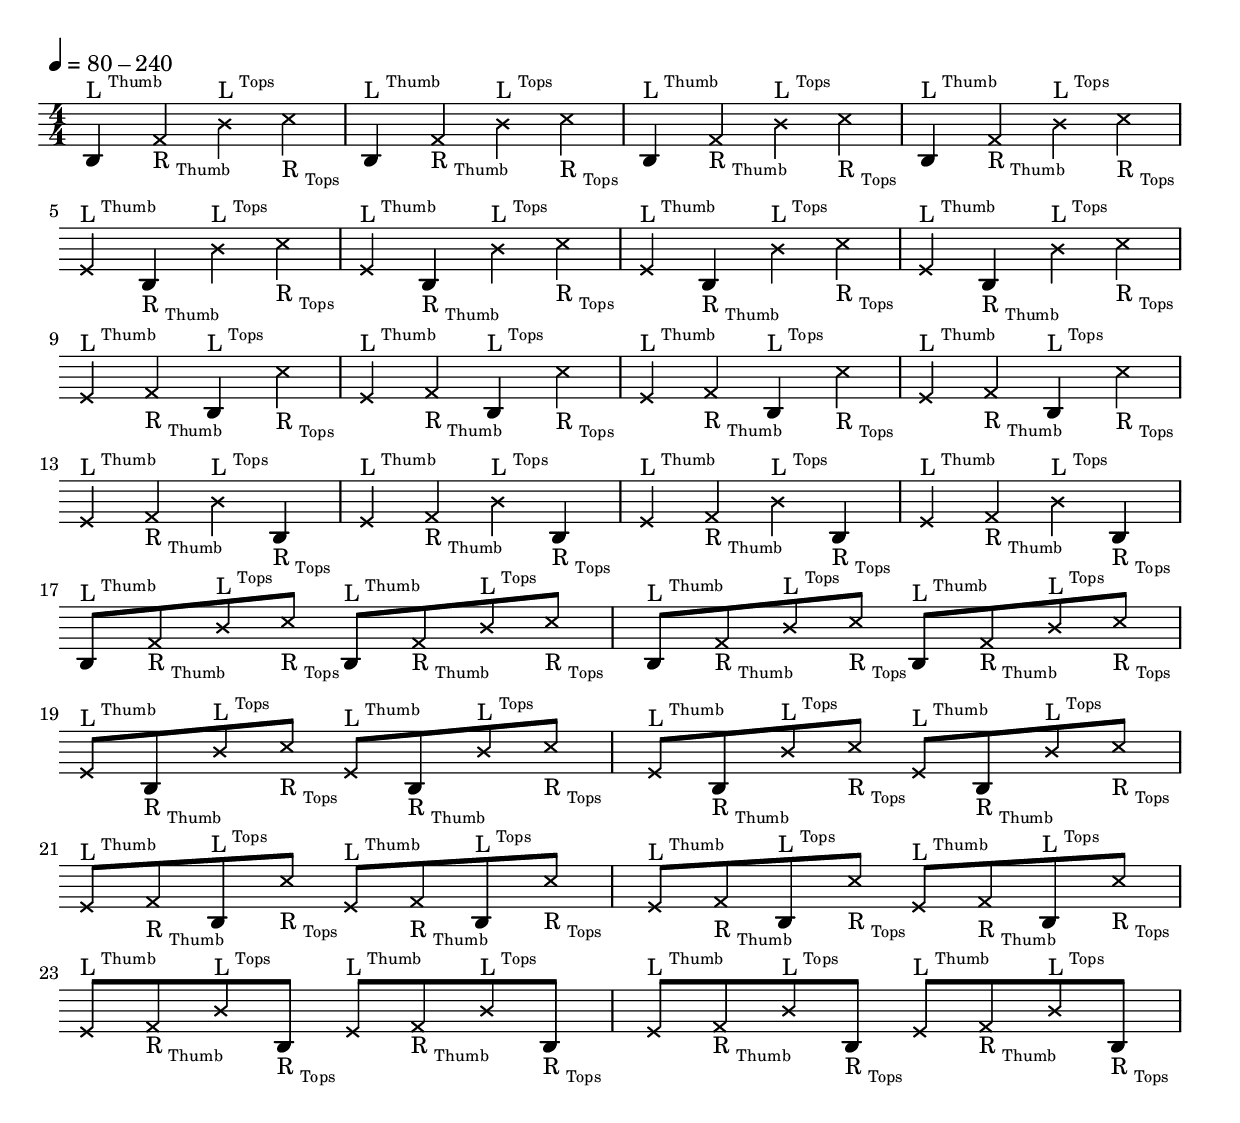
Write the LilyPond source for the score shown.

\version "2.24.1"
\include "../global.ly"

\layout {
  indent = -3.5
}

\relative {
  \defaultScoreSettings
  \tempo 4 = 80 - 240
  \time 4/4

  \rimNote

  \repeat unfold 4 { \once \defaultNote  b4^\LThumbTop                    f'_\RThumbBtm                     b^\LTopsTop                     c_\RTopsBtm } \break
  \repeat unfold 4 {                    e,4^\LThumbTop \once \defaultNote  b_\RThumbBtm                    b'^\LTopsTop                     c_\RTopsBtm } \break
  \repeat unfold 4 {                    e,4^\LThumbTop                     f_\RThumbBtm \once \defaultNote b,^\LTopsTop                    c'_\RTopsBtm } \break
  \repeat unfold 4 {                    e,4^\LThumbTop                     f_\RThumbBtm                     b^\LTopsTop \once \defaultNote b,_\RTopsBtm } \break


  \repeat unfold 4 { \once \defaultNote  b8^\LThumbTop                    f'_\RThumbBtm                     b^\LTopsTop                     c_\RTopsBtm } \break
  \repeat unfold 4 {                    e,8^\LThumbTop \once \defaultNote  b_\RThumbBtm                    b'^\LTopsTop                     c_\RTopsBtm } \break
  \repeat unfold 4 {                    e,8^\LThumbTop                     f_\RThumbBtm \once \defaultNote b,^\LTopsTop                    c'_\RTopsBtm } \break
  \repeat unfold 4 {                    e,8^\LThumbTop                     f_\RThumbBtm                     b^\LTopsTop \once \defaultNote b,_\RTopsBtm }

  \resetNoteHead
}